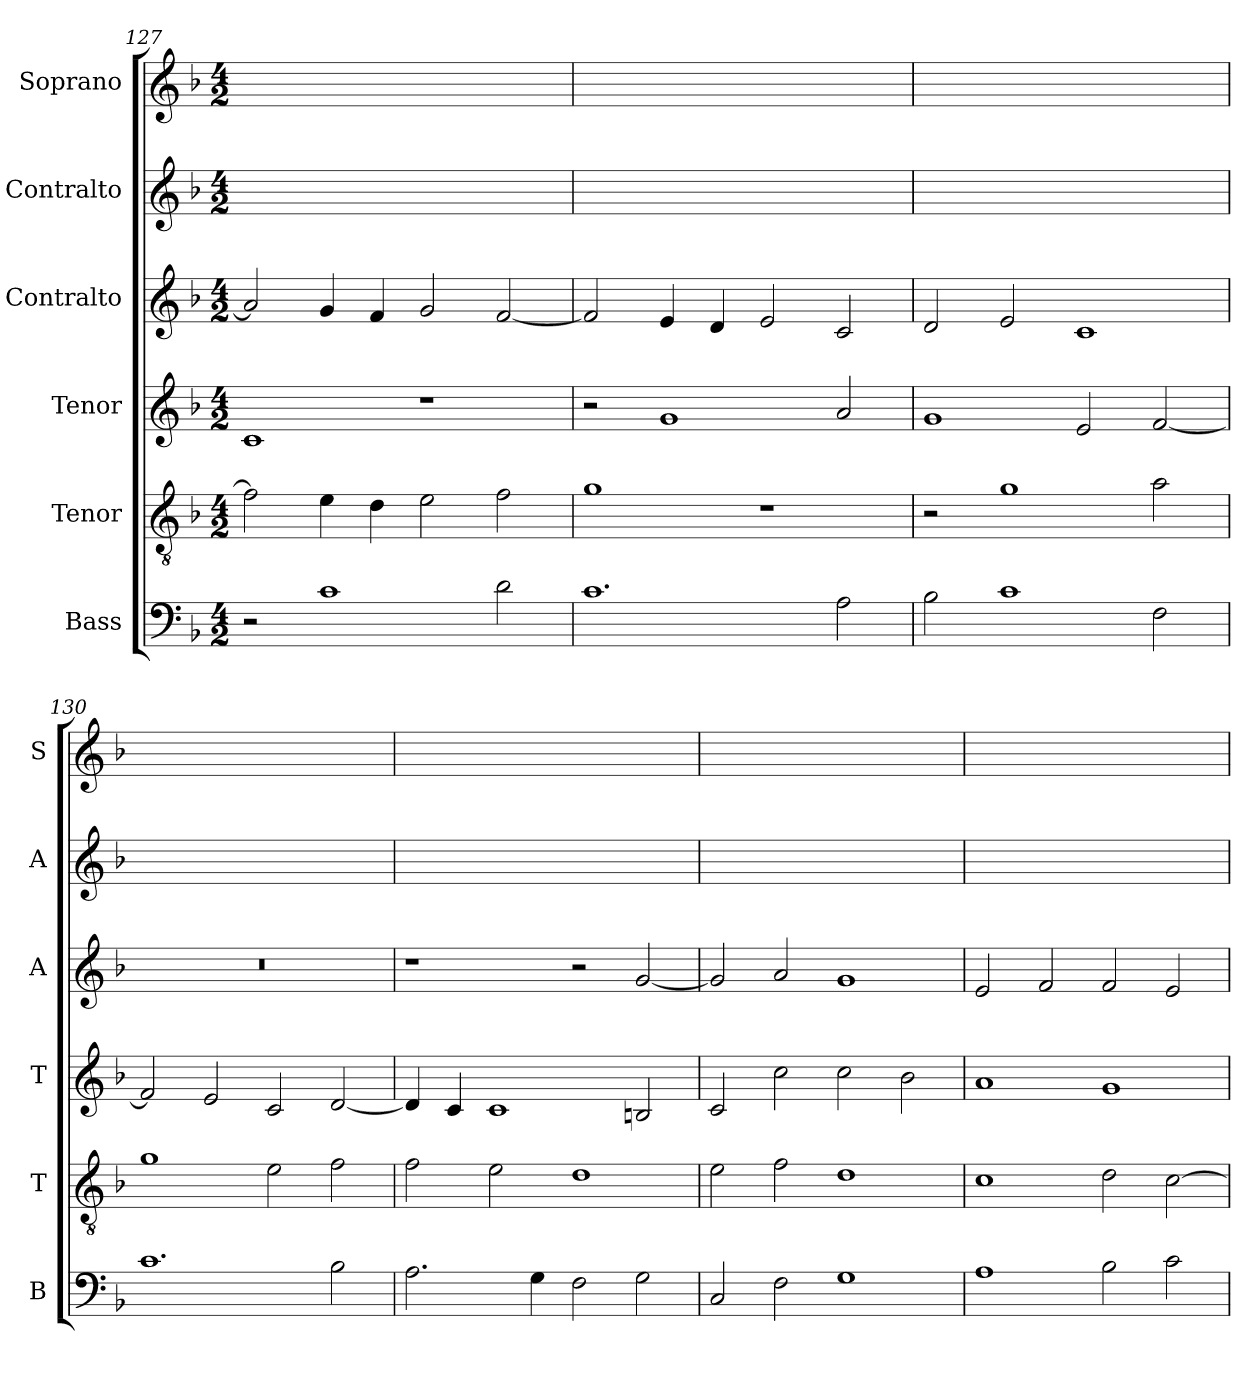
**kern	**kern	**kern	**kern	**kern	**kern
*part6	*part5	*part4	*part3	*part2	*part1
*staff6	*staff5	*staff4	*staff3	*staff2	*staff1
*I"Bass	*I"Tenor	*I"Tenor	*I"Contralto	*I"Contralto	*I"Soprano
*I'B	*I'T	*I'T	*I'A	*I'A	*I'S
*clefF4	*clefGv2	*clefG2	*clefG2	*clefG2	*clefG2
*k[b-]	*k[b-]	*k[b-]	*k[b-]	*k[b-]	*k[b-]
*F:ion	*F:ion	*F:ion	*F:ion	*F:ion	*F:ion
*M4/2	*M4/2	*M4/2	*M4/2	*M4/2	*M4/2
=127	=127	=127	=127	=127	=127
2r	2f]	1c	2a]	0ryy	0ryy
1c	4e	.	4g	.	.
.	4d	.	4f	.	.
.	2e	1r	2g	.	.
2d	2f	.	[2f	.	.
=128	=128	=128	=128	=128	=128
1.c	1g	2r	2f]	0ryy	0ryy
.	.	1g	4e	.	.
.	.	.	4d	.	.
.	1r	.	2e	.	.
2A	.	2a	2c	.	.
=129	=129	=129	=129	=129	=129
2B-	2r	1g	2d	0ryy	0ryy
1c	1g	.	2e	.	.
.	.	2e	1c	.	.
2F	2a	[2f	.	.	.
=130	=130	=130	=130	=130	=130
1.c	1g	2f]	0r	0ryy	0ryy
.	.	2e	.	.	.
.	2e	2c	.	.	.
2B-	2f	[2d	.	.	.
=131	=131	=131	=131	=131	=131
2.A	2f	4d]	1r	0ryy	0ryy
.	.	4c	.	.	.
.	2e	1c	.	.	.
4G	.	.	.	.	.
2F	1d	.	2r	.	.
2G	.	2Bn	[2g	.	.
=132	=132	=132	=132	=132	=132
2C	2e	2c	2g]	0ryy	0ryy
2F	2f	2cc	2a	.	.
1G	1d	2cc	1g	.	.
.	.	2b-	.	.	.
=133	=133	=133	=133	=133	=133
1A	1c	1a	2e	0ryy	0ryy
.	.	.	2f	.	.
2B-	2d	1g	2f	.	.
2c	[2c	.	2e	.	.
=	=	=	=	=	=
*-	*-	*-	*-	*-	*-
